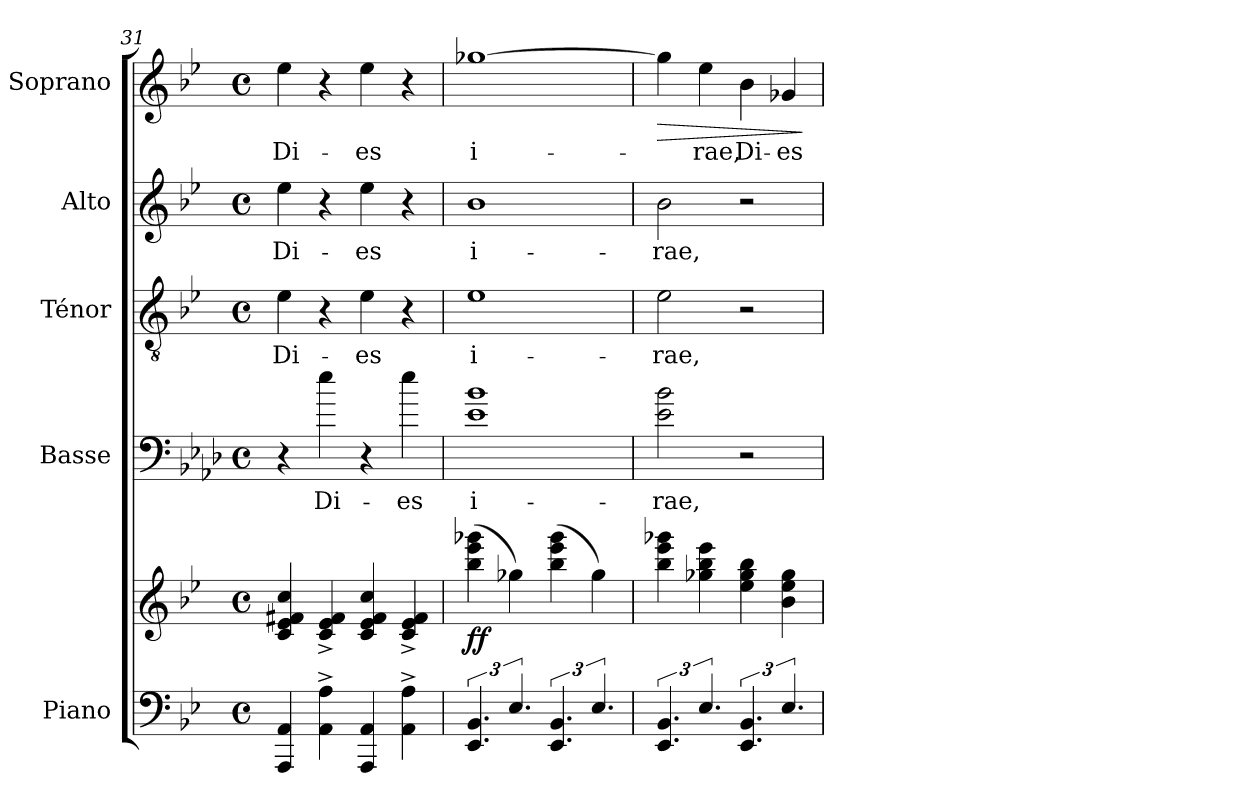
**kern	**kern	**dynam	**kern	**text	**kern	**text	**kern	**text	**kern	**text	**dynam
*part5	*part5	*part5	*part4	*part4	*part3	*part3	*part2	*part2	*part1	*part1	*part1
*staff6	*staff5	*staff5/6	*staff4	*staff4	*staff3	*staff3	*staff2	*staff2	*staff1	*staff1	*staff1
*I"Piano	*	*	*I"Basse	*	*I"Ténor	*	*I"Alto	*	*I"Soprano	*	*
*I'Pno.	*	*	*I'B.	*	*I'T.	*	*I'A.	*	*I'S.	*	*
!!LO:LB:g=z
*clefF4	*clefG2	*	*clefF4	*	*clefGv2	*	*clefG2	*	*clefG2	*	*
*	*	*	*ITrd8c14	*	*	*	*	*	*	*	*
*k[b-e-]	*k[b-e-]	*	*k[b-e-a-d-]	*	*k[b-e-]	*	*k[b-e-]	*	*k[b-e-]	*	*
*M4/4	*M4/4	*	*M4/4	*	*M4/4	*	*M4/4	*	*M4/4	*	*
*met(c)	*met(c)	*	*met(c)	*	*met(c)	*	*met(c)	*	*met(c)	*	*
=31	=31	=31	=31	=31	=31	=31	=31	=31	=31	=31	=31
4AAA/ 4AA/	4c/ 4e-/ 4f#X/ 4cc/	.	4r	.	4e-\	Di-	4ee-\	Di-	4ee-\	Di-	.
4AA\^ 4A\^	4c/^ 4e-/^ 4f#/^	.	4e-i\	Di-	4r	.	4r	.	4r	.	.
4AAA/ 4AA/	4c/ 4e-/ 4f#/ 4cc/	.	4r	.	4e-\	-es	4ee-\	-es	4ee-\	-es	.
4AA\^ 4A\^	4c/^ 4e-/^ 4f#/^	.	4e-i\	-es	4r	.	4r	.	4r	.	.
=32	=32	=32	=32	=32	=32	=32	=32	=32	=32	=32	=32
!	!	!LO:DY:b	!	!	!	!	!	!	!	!	!
6.EE-/ 6.BB-/	(4bb-\ 4eee-\ 4ggg-X\	ff	1E-i 1B-i	i-	1e-	i-	1b-	i-	[1gg-X	i-	.
6.E-/	4gg-X\)	.	.	.	.	.	.	.	.	.	.
6.EE-/ 6.BB-/	(4bb-\ 4eee-\ 4ggg-\	.	.	.	.	.	.	.	.	.	.
6.E-/	4gg-\)	.	.	.	.	.	.	.	.	.	.
=33	=33	=33	=33	=33	=33	=33	=33	=33	=33	=33	=33
!	!	!	!	!	!	!	!	!	!	!	!LO:HP:b
6.EE-/ 6.BB-/	4bb-\ 4eee-\ 4ggg-X\	.	2E-i\ 2B-i\	-rae,	2e-\	-rae,	2b-\	-rae,	4gg-\]	.	>
6.E-/	4gg-X\ 4bb-\ 4eee-\	.	.	.	.	.	.	.	4ee-\	-rae,	.
6.EE-/ 6.BB-/	4ee-\ 4gg-\ 4bb-\	.	2r	.	2r	.	2r	.	4b-\	Di-	.
6.E-/	4b-\ 4ee-\ 4gg-\	.	.	.	.	.	.	.	4g-X/	-es	.
.	.	.	.	.	.	.	.	.	.	.	]
=	=	=	=	=	=	=	=	=	=	=	=
*-	*-	*-	*-	*-	*-	*-	*-	*-	*-	*-	*-
